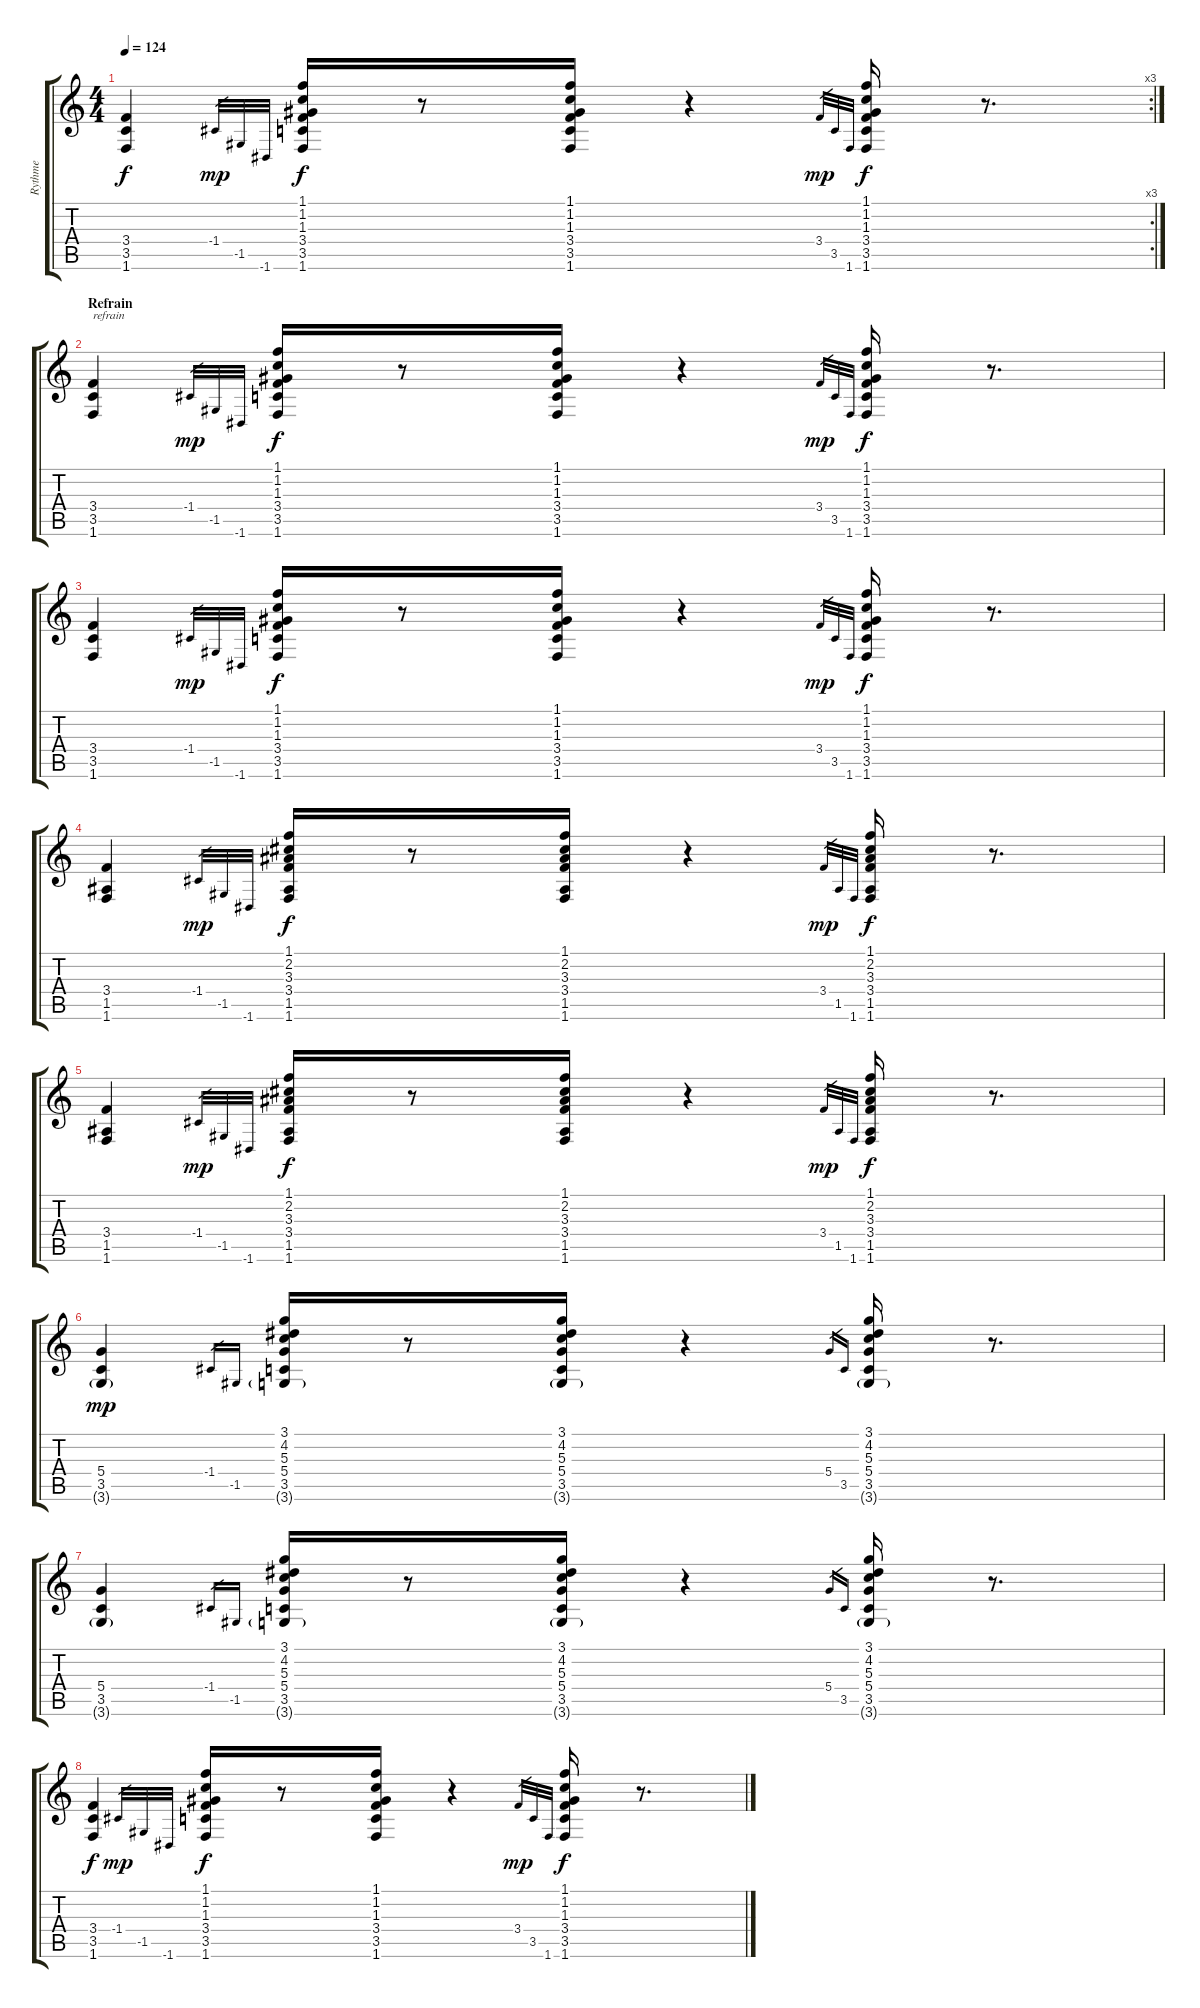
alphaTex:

\track ("Rythme" "Rythme") {instrument acousticguitarnylon}
\staff {score tabs}
\tuning (E4 B3 G3 D3 A2 E2) {hide}
\rc 3
\ts (4 4)
\tempo 124
\clef g2
\ks c
(3.4 3.5 1.6).4{dy f} -1.4.32{gr dy mp} -1.5.32{gr} -1.6.32{gr} (1.1 1.2 1.3 3.4 3.5 1.6).16{dy f} r.8 (1.1 1.2 1.3 3.4 3.5 1.6).16 r.4 3.4.32{gr dy mp} 3.5.32{gr} 1.6.32{gr} (1.1 1.2 1.3 3.4 3.5 1.6).16{dy f} r.8{d} |
\section ("" "Refrain ")
(3.4 3.5 1.6).4{txt "refrain" volume 11} -1.4.32{gr dy mp} -1.5.32{gr} -1.6.32{gr} (1.1 1.2 1.3 3.4 3.5 1.6).16{dy f} r.8 (1.1 1.2 1.3 3.4 3.5 1.6).16 r.4 3.4.32{gr dy mp} 3.5.32{gr} 1.6.32{gr} (1.1 1.2 1.3 3.4 3.5 1.6).16{dy f} r.8{d} |
(3.4 3.5 1.6).4 -1.4.32{gr dy mp} -1.5.32{gr} -1.6.32{gr} (1.1 1.2 1.3 3.4 3.5 1.6).16{dy f} r.8 (1.1 1.2 1.3 3.4 3.5 1.6).16 r.4 3.4.32{gr dy mp} 3.5.32{gr} 1.6.32{gr} (1.1 1.2 1.3 3.4 3.5 1.6).16{dy f} r.8{d} |
(3.4 1.5 1.6).4 -1.4.32{gr dy mp} -1.5.32{gr} -1.6.32{gr} (1.1 2.2 3.3 3.4 1.5 1.6).16{dy f} r.8 (1.1 2.2 3.3 3.4 1.5 1.6).16 r.4 3.4.32{gr dy mp} 1.5.32{gr} 1.6.32{gr} (1.1 2.2 3.3 3.4 1.5 1.6).16{dy f} r.8{d} |
(3.4 1.5 1.6).4 -1.4.32{gr dy mp} -1.5.32{gr} -1.6.32{gr} (1.1 2.2 3.3 3.4 1.5 1.6).16{dy f} r.8 (1.1 2.2 3.3 3.4 1.5 1.6).16 r.4 3.4.32{gr dy mp} 1.5.32{gr} 1.6.32{gr} (1.1 2.2 3.3 3.4 1.5 1.6).16{dy f} r.8{d} |
(5.4 3.5 3.6{g}).4{dy mp} -1.4.16{gr} -1.5.16{gr} (3.1 4.2 5.3 5.4 3.5 3.6{g}).16 r.8 (3.1 4.2 5.3 5.4 3.5 3.6{g}).16 r.4 5.4.16{gr} 3.5.16{gr} (3.1 4.2 5.3 5.4 3.5 3.6{g}).16 r.8{d} |
(5.4 3.5 3.6{g}).4 -1.4.16{gr} -1.5.16{gr} (3.1 4.2 5.3 5.4 3.5 3.6{g}).16 r.8 (3.1 4.2 5.3 5.4 3.5 3.6{g}).16 r.4 5.4.16{gr} 3.5.16{gr} (3.1 4.2 5.3 5.4 3.5 3.6{g}).16 r.8{d} |
(3.4 3.5 1.6).4{dy f} -1.4.32{gr dy mp} -1.5.32{gr} -1.6.32{gr} (1.1 1.2 1.3 3.4 3.5 1.6).16{dy f} r.8 (1.1 1.2 1.3 3.4 3.5 1.6).16 r.4 3.4.32{gr dy mp} 3.5.32{gr} 1.6.32{gr} (1.1 1.2 1.3 3.4 3.5 1.6).16{dy f} r.8{d}
